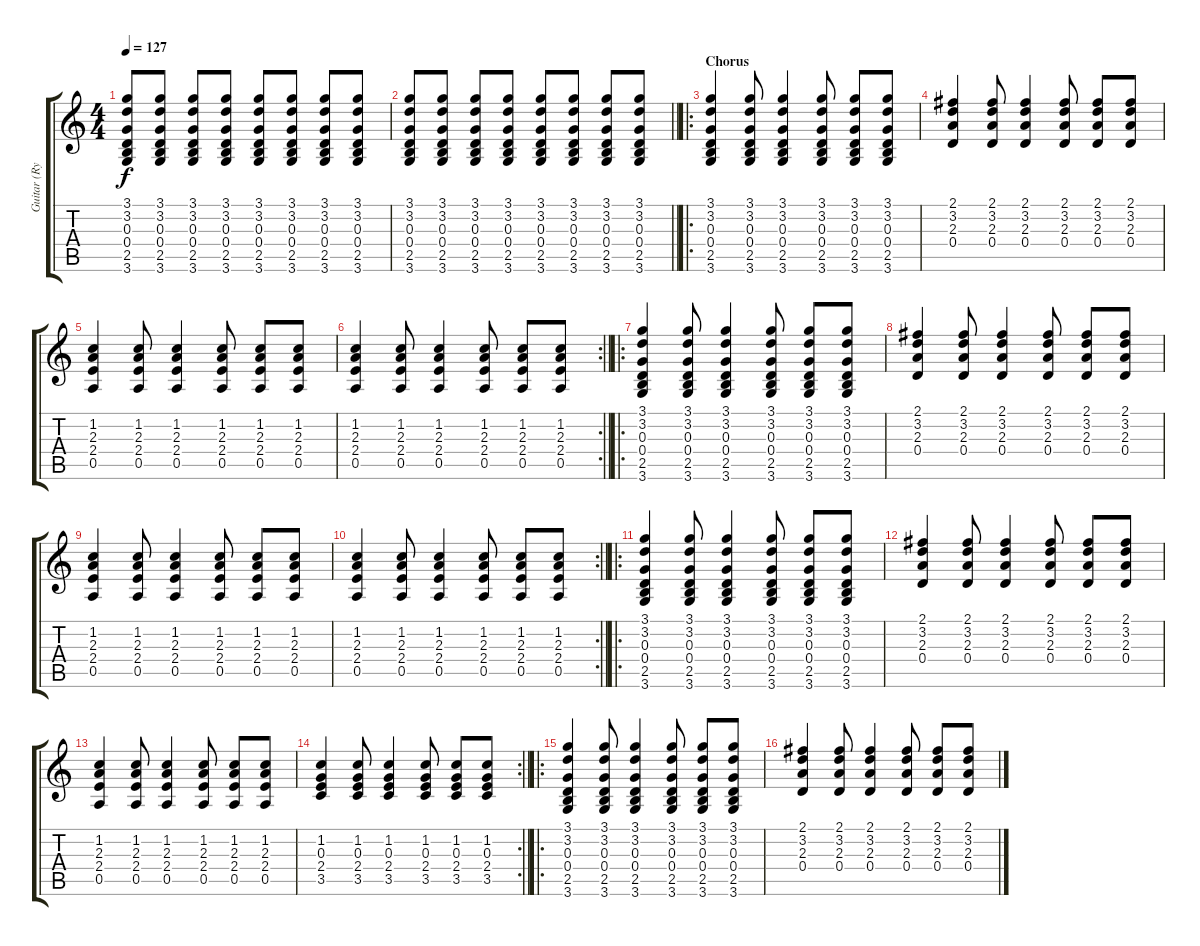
\track ("Guitar (Rythm)" "Guitar (Ry") {instrument electricguitarclean}
\staff {score tabs}
\tuning (E4 B3 G3 D3 A2 E2) {hide}
\ts (4 4)
\tempo 127
\clef g2
\ks c
(3.1 3.2 0.3 0.4 2.5 3.6).8{dy f} (3.1 3.2 0.3 0.4 2.5 3.6).8 (3.1 3.2 0.3 0.4 2.5 3.6).8 (3.1 3.2 0.3 0.4 2.5 3.6).8 (3.1 3.2 0.3 0.4 2.5 3.6).8 (3.1 3.2 0.3 0.4 2.5 3.6).8 (3.1 3.2 0.3 0.4 2.5 3.6).8 (3.1 3.2 0.3 0.4 2.5 3.6).8 |
\barLineRight lightlight
(3.1 3.2 0.3 0.4 2.5 3.6).8 (3.1 3.2 0.3 0.4 2.5 3.6).8 (3.1 3.2 0.3 0.4 2.5 3.6).8 (3.1 3.2 0.3 0.4 2.5 3.6).8 (3.1 3.2 0.3 0.4 2.5 3.6).8 (3.1 3.2 0.3 0.4 2.5 3.6).8 (3.1 3.2 0.3 0.4 2.5 3.6).8 (3.1 3.2 0.3 0.4 2.5 3.6).8 |
\ro
\section ("" "Chorus")
(3.1 3.2 0.3 0.4 2.5 3.6).4 (3.1 3.2 0.3 0.4 2.5 3.6).8 (3.1 3.2 0.3 0.4 2.5 3.6).4 (3.1 3.2 0.3 0.4 2.5 3.6).8 (3.1 3.2 0.3 0.4 2.5 3.6).8 (3.1 3.2 0.3 0.4 2.5 3.6).8 |
(2.1 3.2 2.3 0.4).4 (2.1 3.2 2.3 0.4).8 (2.1 3.2 2.3 0.4).4 (2.1 3.2 2.3 0.4).8 (2.1 3.2 2.3 0.4).8 (2.1 3.2 2.3 0.4).8 |
(1.2 2.3 2.4 0.5).4 (1.2 2.3 2.4 0.5).8 (1.2 2.3 2.4 0.5).4 (1.2 2.3 2.4 0.5).8 (1.2 2.3 2.4 0.5).8 (1.2 2.3 2.4 0.5).8 |
\rc 2
\barLineRight lightlight
(1.2 2.3 2.4 0.5).4 (1.2 2.3 2.4 0.5).8 (1.2 2.3 2.4 0.5).4 (1.2 2.3 2.4 0.5).8 (1.2 2.3 2.4 0.5).8 (1.2 2.3 2.4 0.5).8 |
\ro
(3.1 3.2 0.3 0.4 2.5 3.6).4 (3.1 3.2 0.3 0.4 2.5 3.6).8 (3.1 3.2 0.3 0.4 2.5 3.6).4 (3.1 3.2 0.3 0.4 2.5 3.6).8 (3.1 3.2 0.3 0.4 2.5 3.6).8 (3.1 3.2 0.3 0.4 2.5 3.6).8 |
(2.1 3.2 2.3 0.4).4 (2.1 3.2 2.3 0.4).8 (2.1 3.2 2.3 0.4).4 (2.1 3.2 2.3 0.4).8 (2.1 3.2 2.3 0.4).8 (2.1 3.2 2.3 0.4).8 |
(1.2 2.3 2.4 0.5).4 (1.2 2.3 2.4 0.5).8 (1.2 2.3 2.4 0.5).4 (1.2 2.3 2.4 0.5).8 (1.2 2.3 2.4 0.5).8 (1.2 2.3 2.4 0.5).8 |
\rc 2
\barLineRight lightlight
(1.2 2.3 2.4 0.5).4 (1.2 2.3 2.4 0.5).8 (1.2 2.3 2.4 0.5).4 (1.2 2.3 2.4 0.5).8 (1.2 2.3 2.4 0.5).8 (1.2 2.3 2.4 0.5).8 |
\ro
(3.1 3.2 0.3 0.4 2.5 3.6).4 (3.1 3.2 0.3 0.4 2.5 3.6).8 (3.1 3.2 0.3 0.4 2.5 3.6).4 (3.1 3.2 0.3 0.4 2.5 3.6).8 (3.1 3.2 0.3 0.4 2.5 3.6).8 (3.1 3.2 0.3 0.4 2.5 3.6).8 |
(2.1 3.2 2.3 0.4).4 (2.1 3.2 2.3 0.4).8 (2.1 3.2 2.3 0.4).4 (2.1 3.2 2.3 0.4).8 (2.1 3.2 2.3 0.4).8 (2.1 3.2 2.3 0.4).8 |
(1.2 2.3 2.4 0.5).4 (1.2 2.3 2.4 0.5).8 (1.2 2.3 2.4 0.5).4 (1.2 2.3 2.4 0.5).8 (1.2 2.3 2.4 0.5).8 (1.2 2.3 2.4 0.5).8 |
\rc 2
\barLineRight lightlight
(1.2 0.3 2.4 3.5).4 (1.2 0.3 2.4 3.5).8 (1.2 0.3 2.4 3.5).4 (1.2 0.3 2.4 3.5).8 (1.2 0.3 2.4 3.5).8 (1.2 0.3 2.4 3.5).8 |
\ro
(3.1 3.2 0.3 0.4 2.5 3.6).4 (3.1 3.2 0.3 0.4 2.5 3.6).8 (3.1 3.2 0.3 0.4 2.5 3.6).4 (3.1 3.2 0.3 0.4 2.5 3.6).8 (3.1 3.2 0.3 0.4 2.5 3.6).8 (3.1 3.2 0.3 0.4 2.5 3.6).8 |
(2.1 3.2 2.3 0.4).4 (2.1 3.2 2.3 0.4).8 (2.1 3.2 2.3 0.4).4 (2.1 3.2 2.3 0.4).8 (2.1 3.2 2.3 0.4).8 (2.1 3.2 2.3 0.4).8
